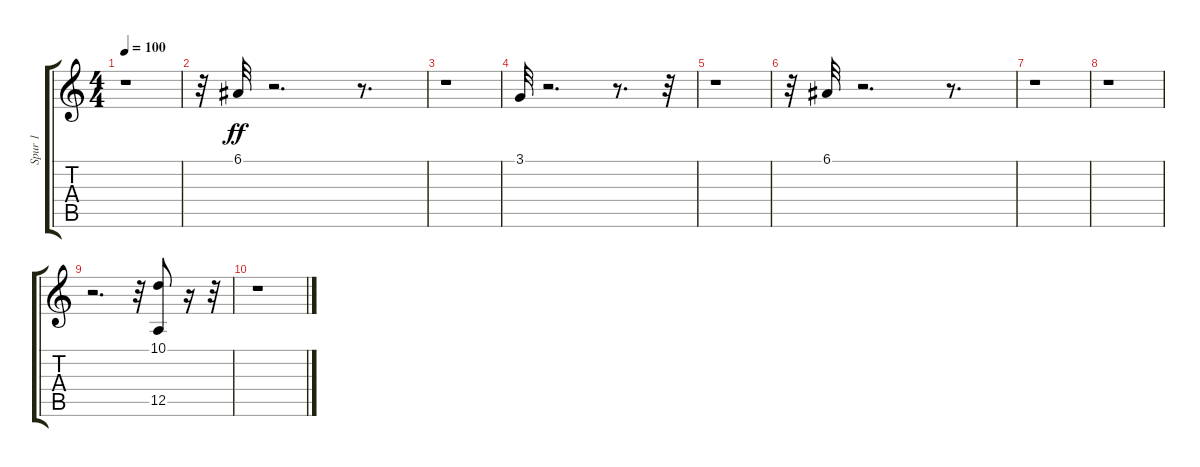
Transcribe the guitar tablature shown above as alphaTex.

\track ("Spur 1" "Spur 1") {instrument orchestrahit}
\staff {score tabs}
\tuning (E4 B3 G3 D3 A2 E2) {hide}
\ts (4 4)
\tempo 100
\clef g2
\ks c
r.1{dy ff} |
r.32 6.1.32 r.2{d} r.8{d} |
r.1 |
3.1.32 r.2{d} r.8{d} r.32 |
r.1 |
r.32 6.1.32 r.2{d} r.8{d} |
r.1 |
r.1 |
r.2{d} r.32 (10.1 12.5).8 r.16 r.32 |
r.1
